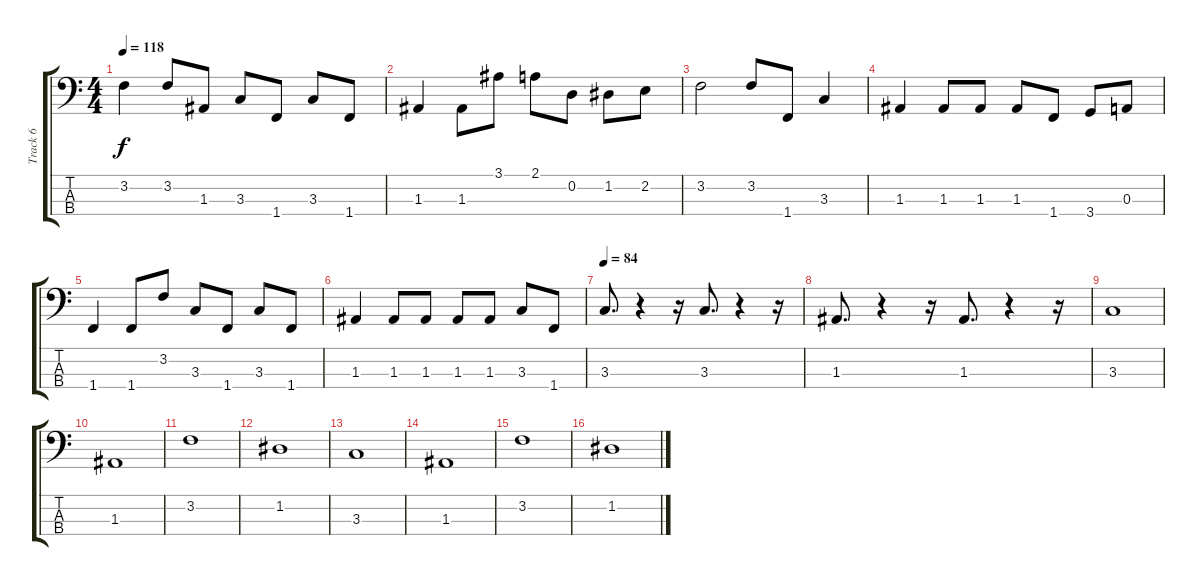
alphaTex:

\track ("Track 6" "Track 6") {instrument electricbassfinger}
\staff {score tabs}
\tuning (G2 D2 A1 E1) {hide}
\ts (4 4)
\tempo 118
\clef f4
\ks c
3.2.4{dy f} 3.2.8 1.3.8 3.3.8 1.4.8 3.3.8 1.4.8 |
1.3.4 1.3.8 3.1.8 2.1.8 0.2.8 1.2.8 2.2.8 |
3.2.2 3.2.8 1.4.8 3.3.4 |
1.3.4 1.3.8 1.3.8 1.3.8 1.4.8 3.4.8 0.3.8 |
1.4.4 1.4.8 3.2.8 3.3.8 1.4.8 3.3.8 1.4.8 |
1.3.4 1.3.8 1.3.8 1.3.8 1.3.8 3.3.8 1.4.8 |
\tempo 84
3.3.8{d} r.4 r.16 3.3.8{d} r.4 r.16 |
1.3.8{d} r.4 r.16 1.3.8{d} r.4 r.16 |
3.3.1 |
1.3.1 |
3.2.1 |
1.2.1 |
3.3.1 |
1.3.1 |
3.2.1 |
1.2.1
